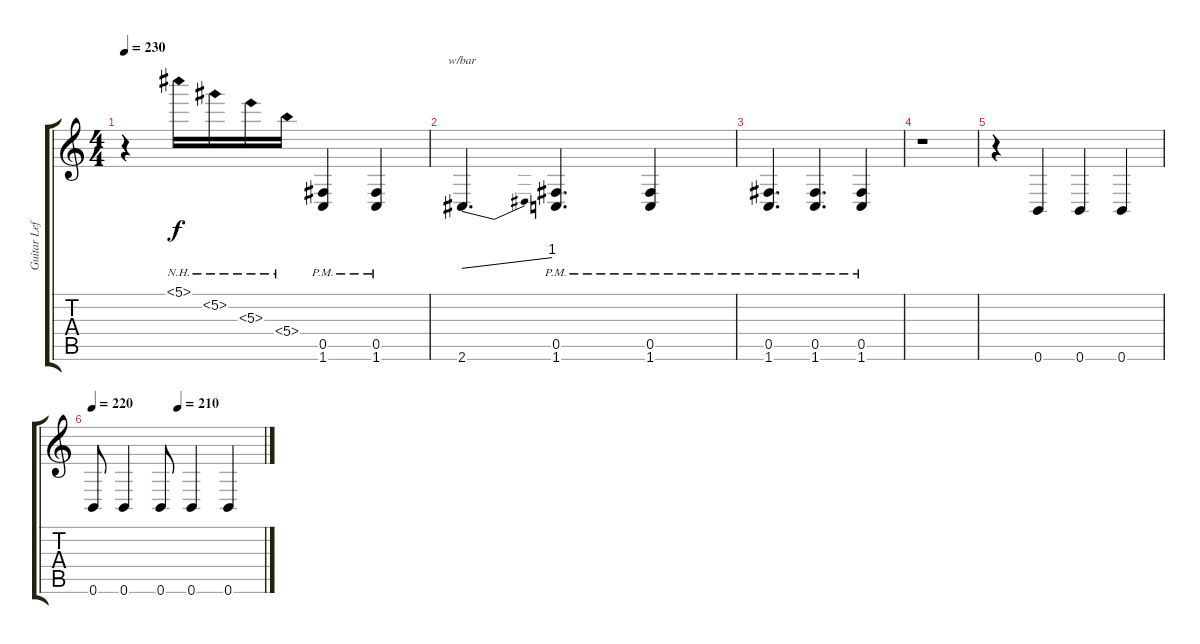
\track ("Guitar Left" "Guitar Lef") {instrument distortionguitar}
\staff {score tabs}
\tuning (Db4 Ab3 E3 B2 Gb2 B1) {hide}
\ts (4 4)
\tempo 230
\clef g2
\ks c
r.4{dy f} 5.1{nh}.16 5.2{nh}.16 5.3{nh}.16 5.4{nh}.16 (0.5{pm} 1.6{pm}).4 (0.5{pm} 1.6{pm}).4 |
2.6.4{d tbe (dive default 0 0 60 4)} (0.5{pm} 1.6{pm}).4{d} (0.5{pm} 1.6{pm}).4 |
(0.5{pm} 1.6{pm}).4{d} (0.5{pm} 1.6{pm}).4{d} (0.5{pm} 1.6{pm}).4 |
r.1 |
r.4 0.6.4 0.6.4 0.6.4 |
\tempo 220
\tempo (210 0.5)
0.6.8 0.6.4 0.6.8 0.6.4 0.6.4
